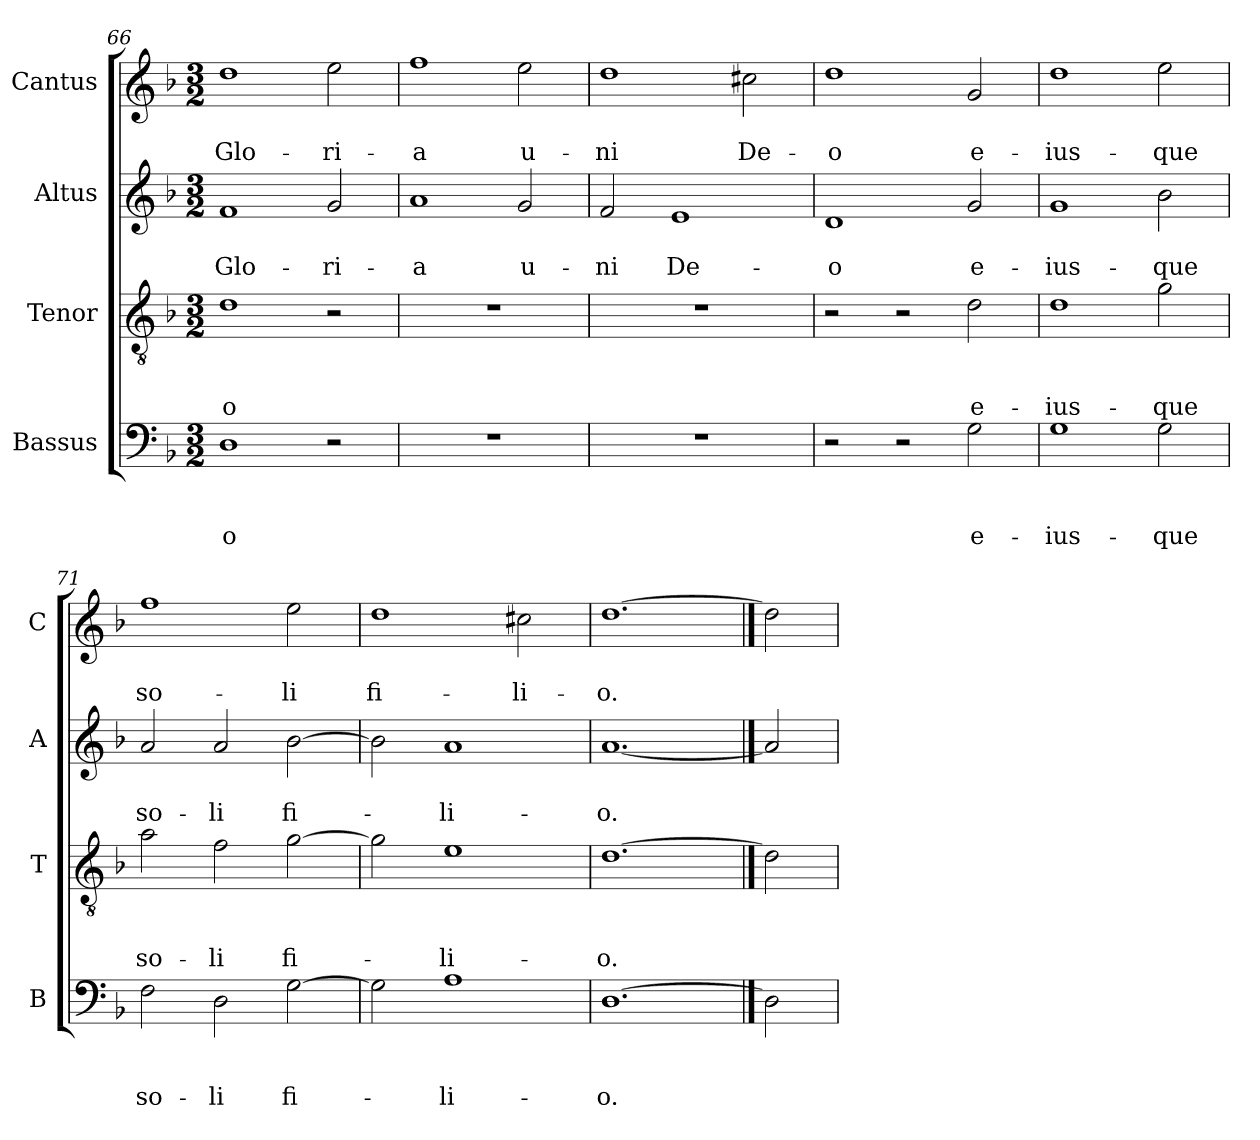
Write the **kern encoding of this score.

**kern	**text	**text	**text	**kern	**text	**text	**text	**kern	**text	**text	**kern	**text	**text
*part4	*part4	*part4	*part4	*part3	*part3	*part3	*part3	*part2	*part2	*part2	*part1	*part1	*part1
*staff4	*staff4	*staff4	*staff4	*staff3	*staff3	*staff3	*staff3	*staff2	*staff2	*staff2	*staff1	*staff1	*staff1
*I"Bassus	*	*	*	*I"Tenor	*	*	*	*I"Altus	*	*	*I"Cantus	*	*
*I'B	*	*	*	*I'T	*	*	*	*I'A	*	*	*I'C	*	*
*clefF4	*	*	*	*clefGv2	*	*	*	*clefG2	*	*	*clefG2	*	*
*k[b-]	*	*	*	*k[b-]	*	*	*	*k[b-]	*	*	*k[b-]	*	*
*F:	*	*	*	*F:	*	*	*	*F:	*	*	*F:	*	*
*M3/2	*	*	*	*M3/2	*	*	*	*M3/2	*	*	*M3/2	*	*
=66	=66	=66	=66	=66	=66	=66	=66	=66	=66	=66	=66	=66	=66
!	!	!	!LO:LY:b	!	!	!	!LO:LY:b	!	!	!LO:LY:b	!	!	!LO:LY:b
1D	.	.	-o	1d	.	.	-o	1f	.	Glo-	1dd	.	Glo-
!	!	!	!	!	!	!	!	!	!	!LO:LY:b	!	!	!LO:LY:b
2r	.	.	.	2r	.	.	.	2g/	.	-ri-	2ee\	.	-ri-
=67	=67	=67	=67	=67	=67	=67	=67	=67	=67	=67	=67	=67	=67
!	!	!	!	!	!	!	!	!	!	!LO:LY:b	!	!	!LO:LY:b
1.r	.	.	.	1.r	.	.	.	1a	.	-a	1ff	.	-a
!	!	!	!	!	!	!	!	!	!	!LO:LY:b	!	!	!LO:LY:b
.	.	.	.	.	.	.	.	2g/	.	u-	2ee\	.	u-
=68	=68	=68	=68	=68	=68	=68	=68	=68	=68	=68	=68	=68	=68
!	!	!	!	!	!	!	!	!	!	!LO:LY:b	!	!	!LO:LY:b
1.r	.	.	.	1.r	.	.	.	2f/	.	-ni	1dd	.	-ni
!	!	!	!	!	!	!	!	!	!	!LO:LY:b	!	!	!
.	.	.	.	.	.	.	.	1e	.	De-	.	.	.
!	!	!	!	!	!	!	!	!	!	!	!	!	!LO:LY:b
.	.	.	.	.	.	.	.	.	.	.	2cc#X\	.	De-
=69	=69	=69	=69	=69	=69	=69	=69	=69	=69	=69	=69	=69	=69
!	!	!	!	!	!	!	!	!	!	!LO:LY:b	!	!	!LO:LY:b
2r	.	.	.	2r	.	.	.	1d	.	-o	1dd	.	-o
2r	.	.	.	2r	.	.	.	.	.	.	.	.	.
!	!	!	!LO:LY:b	!	!	!	!LO:LY:b	!	!	!LO:LY:b	!	!	!LO:LY:b
2G\	.	.	e-	2d\	.	.	e-	2g/	.	e-	2g/	.	e-
=70	=70	=70	=70	=70	=70	=70	=70	=70	=70	=70	=70	=70	=70
!	!	!	!LO:LY:b	!	!	!	!LO:LY:b	!	!	!LO:LY:b	!	!	!LO:LY:b
1G	.	.	-ius-	1d	.	.	-ius-	1g	.	-ius-	1dd	.	-ius-
!	!	!	!LO:LY:b	!	!	!	!LO:LY:b	!	!	!LO:LY:b	!	!	!LO:LY:b
2G\	.	.	-que	2g\	.	.	-que	2b-\	.	-que	2ee\	.	-que
=71	=71	=71	=71	=71	=71	=71	=71	=71	=71	=71	=71	=71	=71
!	!	!	!LO:LY:b	!	!	!	!LO:LY:b	!	!	!LO:LY:b	!	!	!LO:LY:b
2F\	.	.	so-	2a\	.	.	so-	2a/	.	so-	1ff	.	so-
!	!	!	!LO:LY:b	!	!	!	!LO:LY:b	!	!	!LO:LY:b	!	!	!
2D\	.	.	-li	2f\	.	.	-li	2a/	.	-li	.	.	.
!	!	!	!LO:LY:b	!	!	!	!LO:LY:b	!	!	!LO:LY:b	!	!	!LO:LY:b
[2G\	.	.	fi-	[2g\	.	.	fi-	[2b-\	.	fi-	2ee\	.	-li
=72	=72	=72	=72	=72	=72	=72	=72	=72	=72	=72	=72	=72	=72
!	!	!	!	!	!	!	!	!	!	!	!	!	!LO:LY:b
2G\]	.	.	.	2g\]	.	.	.	2b-\]	.	.	1dd	.	fi-
!	!	!	!LO:LY:b	!	!	!	!LO:LY:b	!	!	!LO:LY:b	!	!	!
1A	.	.	-li-	1e	.	.	-li-	1a	.	-li-	.	.	.
!	!	!	!	!	!	!	!	!	!	!	!	!	!LO:LY:b
.	.	.	.	.	.	.	.	.	.	.	2cc#\	.	-li-
=73	=73	=73	=73	=73	=73	=73	=73	=73	=73	=73	=73	=73	=73
!	!	!	!LO:LY:b	!	!	!	!LO:LY:b	!	!	!LO:LY:b	!	!	!LO:LY:b
[1.D	.	.	-o.	[1.d	.	.	-o.	[1.a	.	-o.	[1.dd	.	-o.
==74	==74	==74	==74	==74	==74	==74	==74	==74	==74	==74	==74	==74	==74
2D]	.	.	.	2d]	.	.	.	2a]	.	.	2dd]	.	.
=	=	=	=	=	=	=	=	=	=	=	=	=	=
*-	*-	*-	*-	*-	*-	*-	*-	*-	*-	*-	*-	*-	*-
